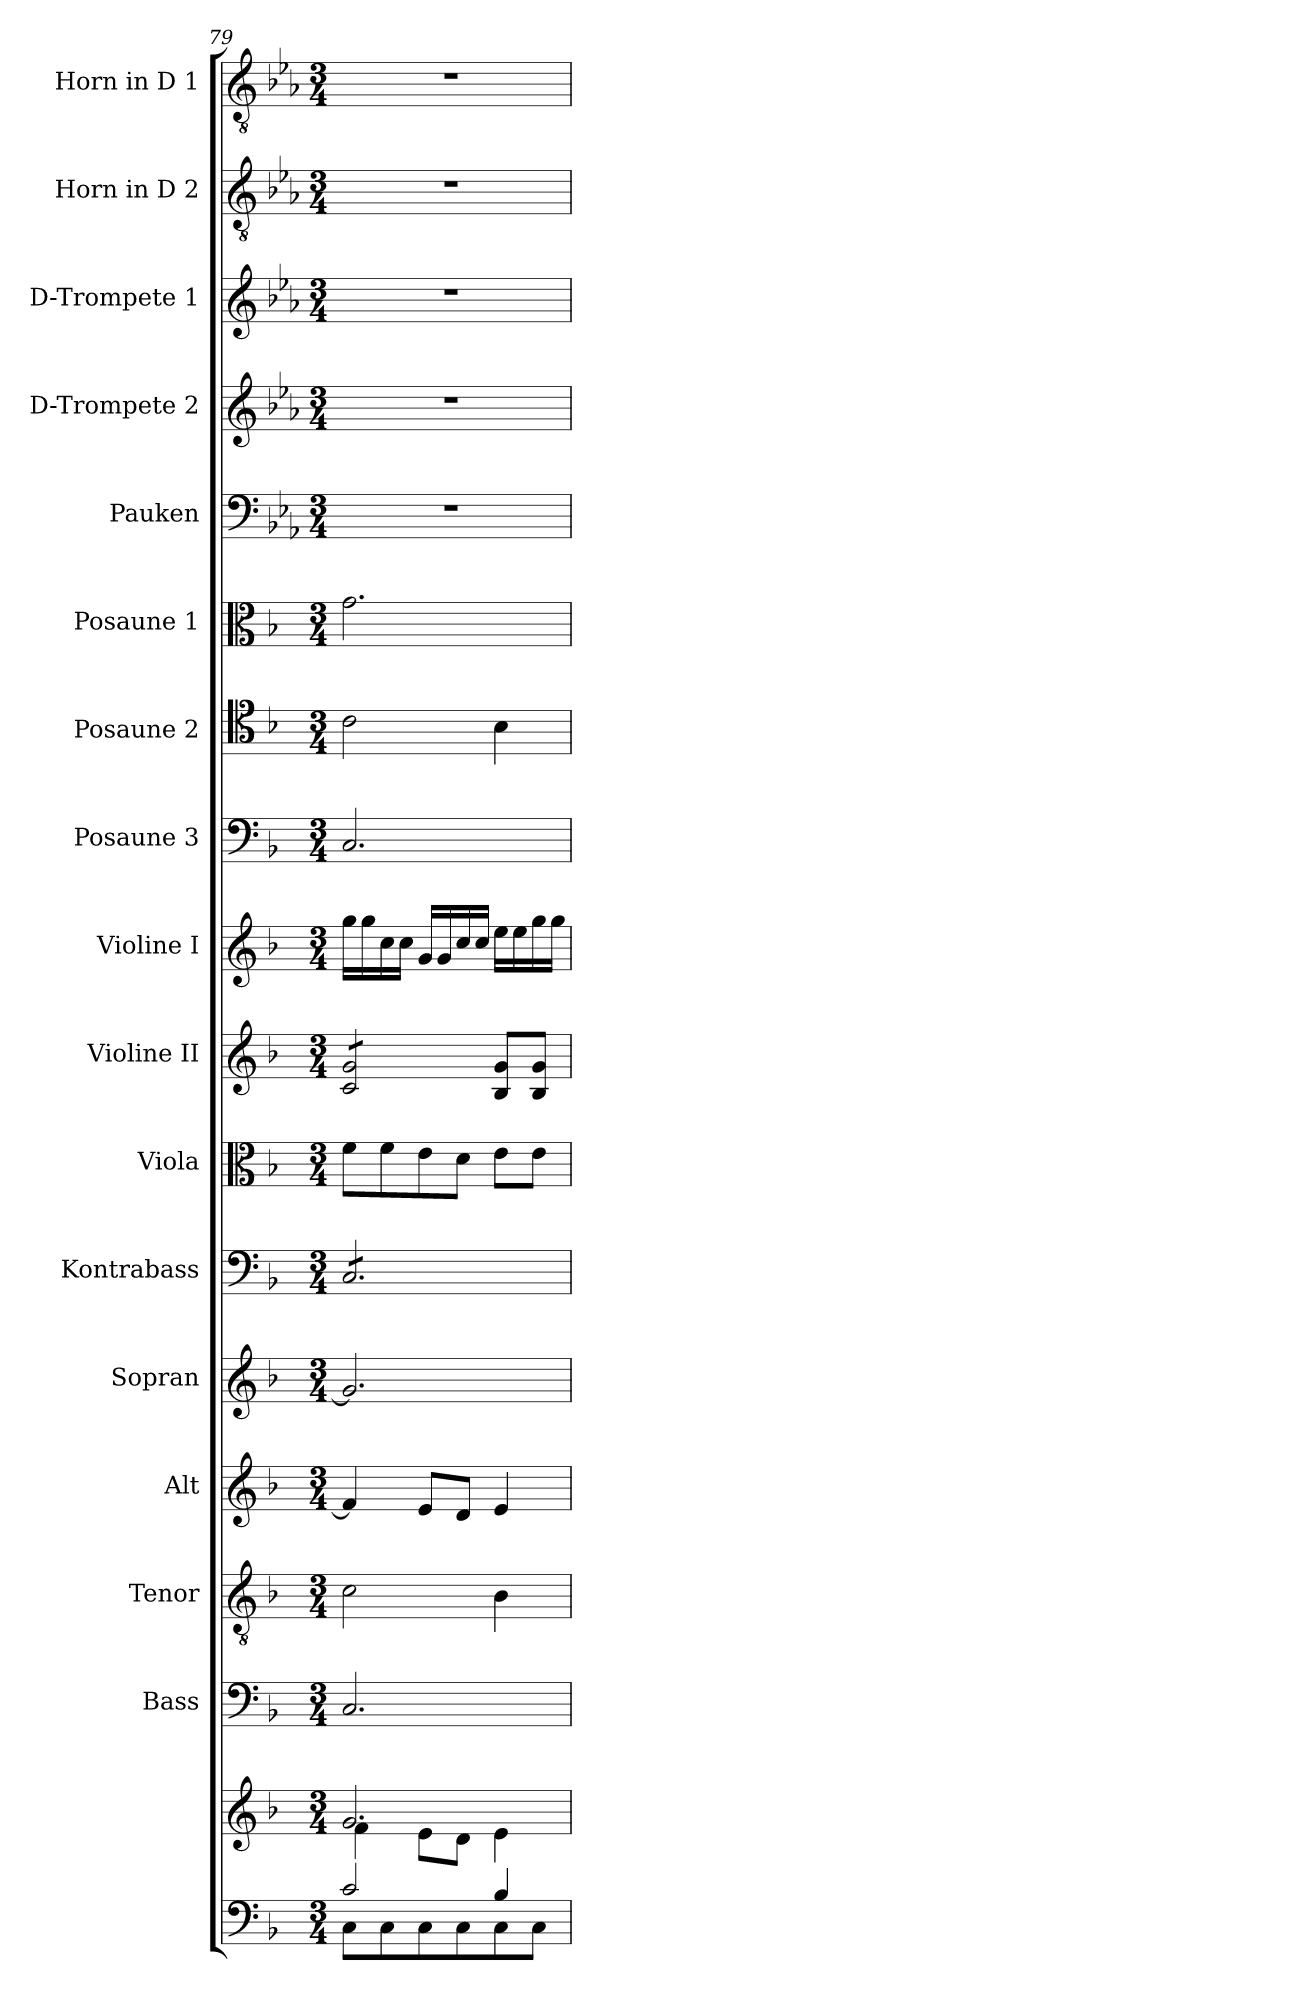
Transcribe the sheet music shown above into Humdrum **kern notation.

**kern	**kern	**kern	**kern	**kern	**kern	**kern	**kern	**kern	**kern	**kern	**kern	**kern	**kern	**kern	**kern	**kern	**kern
*part17	*part17	*part16	*part15	*part14	*part13	*part12	*part11	*part10	*part9	*part8	*part7	*part6	*part5	*part4	*part3	*part2	*part1
*staff18	*staff17	*staff16	*staff15	*staff14	*staff13	*staff12	*staff11	*staff10	*staff9	*staff8	*staff7	*staff6	*staff5	*staff4	*staff3	*staff2	*staff1
*	*	*I"Bass	*I"Tenor	*I"Alt	*I"Sopran	*I"Kontrabass	*I"Viola	*I"Violine II	*I"Violine I	*I"Posaune 3	*I"Posaune 2	*I"Posaune 1	*I"Pauken	*I"D-Trompete 2	*I"D-Trompete 1	*I"Horn in D 2	*I"Horn in D 1
*	*	*I'B.	*I'T.	*I'A.	*I'S.	*I'Kb.	*I'Vla.	*I'Vl. II	*I'Vl. I	*I'Pos. 3	*I'Pos. 2	*I'Pos. 1	*I'Pk.	*I'D Trp. 2	*I'D Trp. 1	*I'Hrn. 2	*I'Hrn. 1
*clefF4	*clefG2	*clefF4	*clefGv2	*clefG2	*clefG2	*clefF4	*clefC3	*clefG2	*clefG2	*clefF4	*clefC4	*clefC3	*clefF4	*clefG2	*clefG2	*clefGv2	*clefGv2
*	*	*	*	*	*	*ITrd7c12	*	*	*	*	*	*	*ITrd-1c-2	*ITrd-1c-2	*ITrd-1c-2	*ITrd-1c-2	*ITrd-1c-2
*k[b-]	*k[b-]	*k[b-]	*k[b-]	*k[b-]	*k[b-]	*k[b-]	*k[b-]	*k[b-]	*k[b-]	*k[b-]	*k[b-]	*k[b-]	*k[b-]	*k[b-]	*k[b-]	*k[b-]	*k[b-]
*F:	*F:	*F:	*F:	*F:	*F:	*F:	*F:	*F:	*F:	*F:	*F:	*F:	*F:	*F:	*F:	*F:	*F:
*M3/4	*M3/4	*M3/4	*M3/4	*M3/4	*M3/4	*M3/4	*M3/4	*M3/4	*M3/4	*M3/4	*M3/4	*M3/4	*M3/4	*M3/4	*M3/4	*M3/4	*M3/4
=79	=79	=79	=79	=79	=79	=79	=79	=79	=79	=79	=79	=79	=79	=79	=79	=79	=79
*^	*^	*	*	*	*	*	*	*	*	*	*	*	*	*	*	*	*
*tremolo	*	*	*	*	*	*	*	*	*	*	*	*	*	*	*	*	*	*	*
*	*	*	*	*	*	*	*	*tremolo	*	*	*	*	*	*	*	*	*	*	*
*	*	*	*	*	*	*	*	*	*	*tremolo	*	*	*	*	*	*	*	*	*
2c/	8C\L	2.g/	4f\	2.C/	2c\	4f/]	2.g/]	8CC/L	8f\L	8c/ 8g/L	16gg\LL	2.C/	2c\	2.g\	2.r	2.r	2.r	2.r	2.r
.	.	.	.	.	.	.	.	.	.	.	16gg\	.	.	.	.	.	.	.	.
.	8C\	.	.	.	.	.	.	8CC/	8f\	8c/ 8g/	16cc\	.	.	.	.	.	.	.	.
.	.	.	.	.	.	.	.	.	.	.	16cc\JJ	.	.	.	.	.	.	.	.
.	8C\	.	8e\L	.	.	8e/L	.	8CC/	8e\	8c/ 8g/	16g/LL	.	.	.	.	.	.	.	.
.	.	.	.	.	.	.	.	.	.	.	16g/	.	.	.	.	.	.	.	.
.	8C\	.	8d\J	.	.	8d/J	.	8CC/	8d\J	8c/ 8g/J	16cc/	.	.	.	.	.	.	.	.
*	*	*	*	*	*	*	*	*	*	*Xtremolo	*	*	*	*	*	*	*	*	*
.	.	.	.	.	.	.	.	.	.	.	16cc/JJ	.	.	.	.	.	.	.	.
4B-/	8C\	.	4e\	.	4B-\	4e/	.	8CC/	8e\L	8B-/ 8g/L	16ee\LL	.	4B-\	.	.	.	.	.	.
.	.	.	.	.	.	.	.	.	.	.	16ee\	.	.	.	.	.	.	.	.
.	8C\J	.	.	.	.	.	.	8CC/J	8e\J	8B-/ 8g/J	16gg\	.	.	.	.	.	.	.	.
*	*	*	*	*	*	*	*	*Xtremolo	*	*	*	*	*	*	*	*	*	*	*
*Xtremolo	*	*	*	*	*	*	*	*	*	*	*	*	*	*	*	*	*	*	*
.	.	.	.	.	.	.	.	.	.	.	16gg\JJ	.	.	.	.	.	.	.	.
*v	*v	*	*	*	*	*	*	*	*	*	*	*	*	*	*	*	*	*	*
*	*v	*v	*	*	*	*	*	*	*	*	*	*	*	*	*	*	*	*
=	=	=	=	=	=	=	=	=	=	=	=	=	=	=	=	=	=
*-	*-	*-	*-	*-	*-	*-	*-	*-	*-	*-	*-	*-	*-	*-	*-	*-	*-
